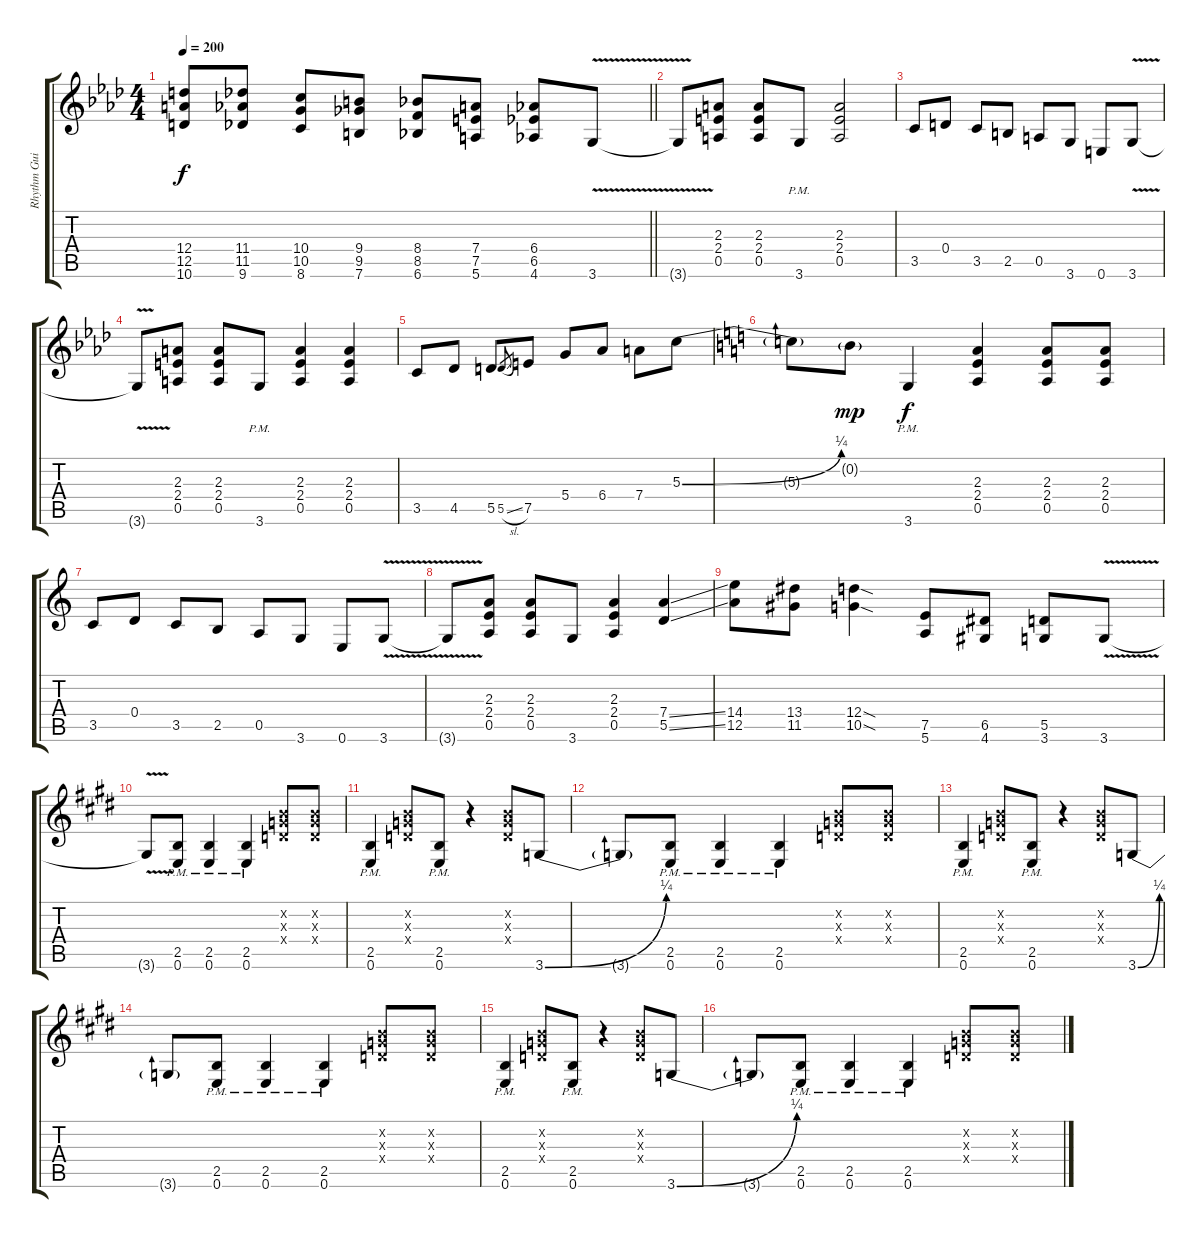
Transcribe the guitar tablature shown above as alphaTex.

\track ("Rhythm Guitar - Steve Vai" "Rhythm Gui") {instrument distortionguitar}
\staff {score tabs}
\tuning (E4 B3 G3 D3 A2 E2) {hide}
\ts (4 4)
\tempo 200
\clef g2
\barLineRight lightlight
\ks ab
(12.4 12.5 10.6).8{dy f} (11.4 11.5 9.6).8 (10.4 10.5 8.6).8 (9.4 9.5 7.6).8 (8.4 8.5 6.6).8 (7.4 7.5 5.6).8 (6.4 6.5 4.6).8 3.6{v}.8 |
3.6{v t}.8 (2.3 2.4 0.5).8 (2.3 2.4 0.5).8 3.6{pm}.8 (2.3 2.4 0.5).2 |
3.5.8 0.4.8 3.5.8 2.5.8 0.5.8 3.6.8 0.6.8 3.6{v}.8 |
3.6{v t}.8 (2.3 2.4 0.5).8 (2.3 2.4 0.5).8 3.6{pm}.8 (2.3 2.4 0.5).4 (2.3 2.4 0.5).4 |
3.5.8 4.5.8 5.5.8 5.5{sl}.8{gr} 7.5.8 5.4.8 6.4.8 7.4.8 5.3{be (bend 0 0 60 1)}.8 |
\ks c
5.3{t}.8 0.2{g}.8{dy mp} 3.6{pm}.4{dy f} (2.3 2.4 0.5).4 (2.3 2.4 0.5).8 (2.3 2.4 0.5).8 |
3.5.8 0.4.8 3.5.8 2.5.8 0.5.8 3.6.8 0.6.8 3.6{v}.8 |
3.6{v t}.8 (2.3 2.4 0.5).8 (2.3 2.4 0.5).8 3.6.8 (2.3 2.4 0.5).4 (7.4{ss} 5.5{ss}).4 |
(14.4 12.5).8 (13.4 11.5).8 (12.4{sod} 10.5{sod}).4 (7.5 5.6).8 (6.5 4.6).8 (5.5 3.6).8 3.6{v}.8 |
\ks e
3.6{t}.8 (2.5{pm} 0.6{pm}).8 (2.5{pm} 0.6{pm}).4 (2.5{pm} 0.6{pm}).4 (0.2{x} 0.3{x} 0.4{x}).8 (0.2{x} 0.3{x} 0.4{x}).8 |
\ks c#minor
(2.5{pm} 0.6{pm}).4 (0.2{x} 0.3{x} 0.4{x}).8 (2.5{pm} 0.6{pm}).8 r.4 (0.2{x} 0.3{x} 0.4{x}).8 3.6{be (bend 0 0 60 1)}.8 |
3.6{t}.8 (2.5{pm} 0.6{pm}).8 (2.5{pm} 0.6{pm}).4 (2.5{pm} 0.6{pm}).4 (0.2{x} 0.3{x} 0.4{x}).8 (0.2{x} 0.3{x} 0.4{x}).8 |
(2.5{pm} 0.6{pm}).4 (0.2{x} 0.3{x} 0.4{x}).8 (2.5{pm} 0.6{pm}).8 r.4 (0.2{x} 0.3{x} 0.4{x}).8 3.6{be (bend 0 0 60 1)}.8 |
\ks e
3.6{t}.8 (2.5{pm} 0.6{pm}).8 (2.5{pm} 0.6{pm}).4 (2.5{pm} 0.6{pm}).4 (0.2{x} 0.3{x} 0.4{x}).8 (0.2{x} 0.3{x} 0.4{x}).8 |
\ks c#minor
(2.5{pm} 0.6{pm}).4 (0.2{x} 0.3{x} 0.4{x}).8 (2.5{pm} 0.6{pm}).8 r.4 (0.2{x} 0.3{x} 0.4{x}).8 3.6{be (bend 0 0 60 1)}.8 |
3.6{t}.8 (2.5{pm} 0.6{pm}).8 (2.5{pm} 0.6{pm}).4 (2.5{pm} 0.6{pm}).4 (0.2{x} 0.3{x} 0.4{x}).8 (0.2{x} 0.3{x} 0.4{x}).8
